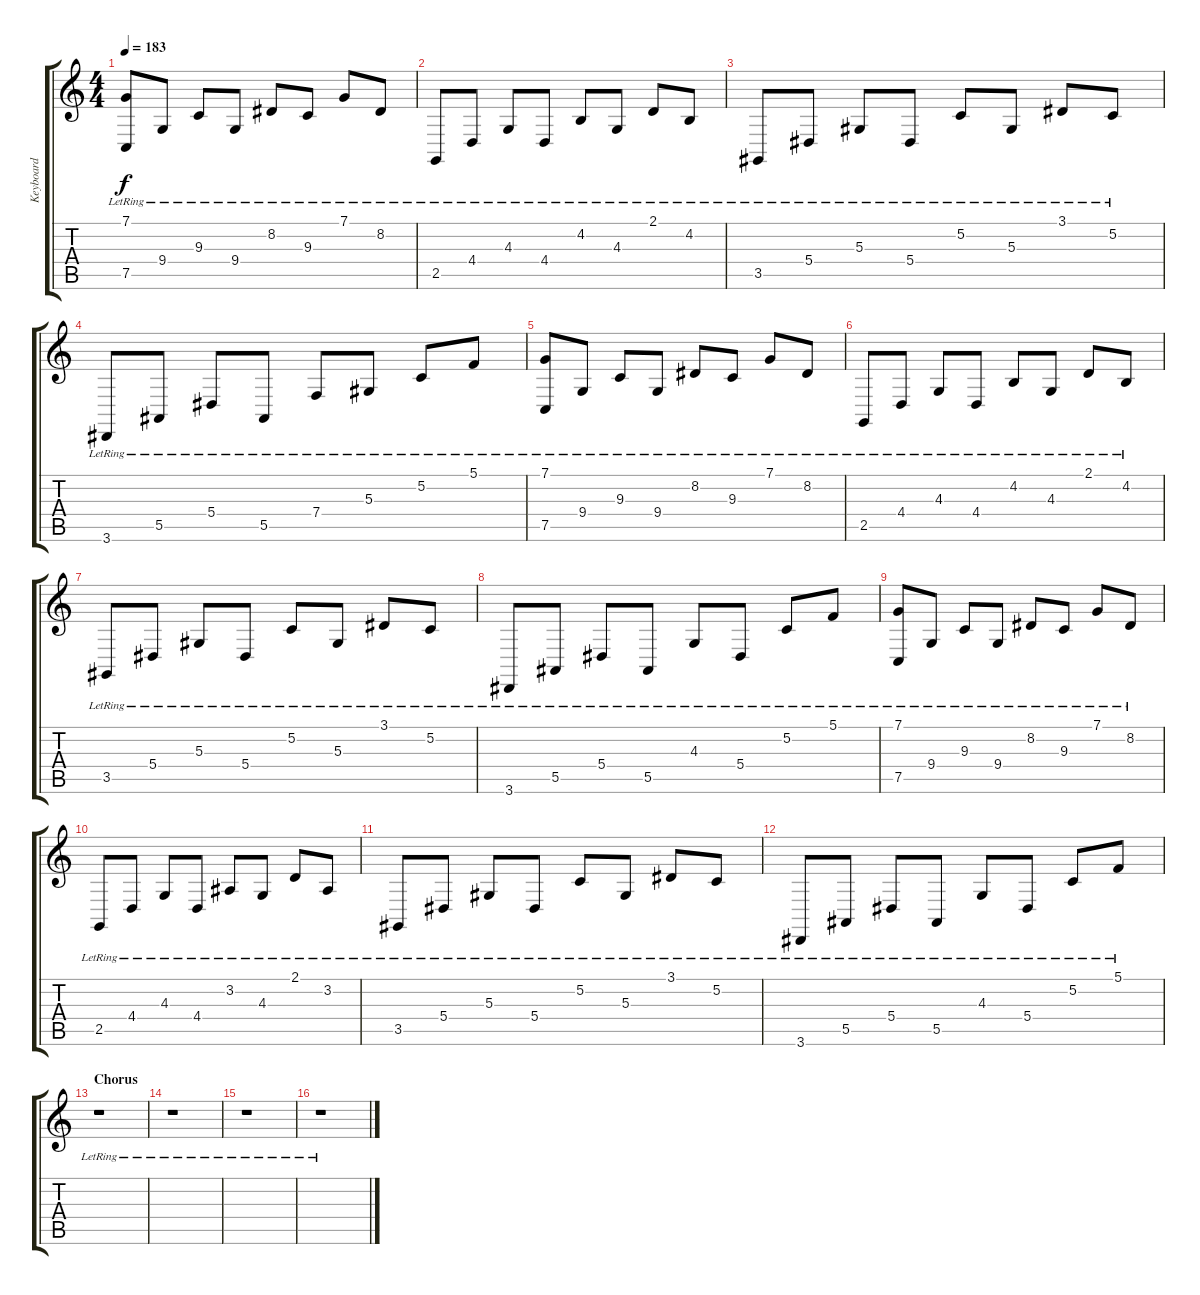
\track ("Keyboard" "Keyboard") {instrument acousticgrandpiano}
\staff {score tabs}
\tuning (C4 G3 Eb3 Bb2 F2 C2) {hide}
\ts (4 4)
\tempo 183
\clef g2
\ks c
(7.1{lr} 7.5{lr}).8{dy f} 9.4{lr}.8 9.3{lr}.8 9.4{lr}.8 8.2{lr}.8 9.3{lr}.8 7.1{lr}.8 8.2{lr}.8 |
2.5{lr}.8 4.4{lr}.8 4.3{lr}.8 4.4{lr}.8 4.2{lr}.8 4.3{lr}.8 2.1{lr}.8 4.2{lr}.8 |
3.5{lr}.8 5.4{lr}.8 5.3{lr}.8 5.4{lr}.8 5.2{lr}.8 5.3{lr}.8 3.1{lr}.8 5.2{lr}.8 |
3.6{lr}.8 5.5{lr}.8 5.4{lr}.8 5.5{lr}.8 7.4{lr}.8 5.3{lr}.8 5.2{lr}.8 5.1{lr}.8 |
(7.1{lr} 7.5{lr}).8 9.4{lr}.8 9.3{lr}.8 9.4{lr}.8 8.2{lr}.8 9.3{lr}.8 7.1{lr}.8 8.2{lr}.8 |
2.5{lr}.8 4.4{lr}.8 4.3{lr}.8 4.4{lr}.8 4.2{lr}.8 4.3{lr}.8 2.1{lr}.8 4.2{lr}.8 |
3.5{lr}.8 5.4{lr}.8 5.3{lr}.8 5.4{lr}.8 5.2{lr}.8 5.3{lr}.8 3.1{lr}.8 5.2{lr}.8 |
3.6{lr}.8 5.5{lr}.8 5.4{lr}.8 5.5{lr}.8 4.3{lr}.8 5.4{lr}.8 5.2{lr}.8 5.1{lr}.8 |
(7.1{lr} 7.5{lr}).8 9.4{lr}.8 9.3{lr}.8 9.4{lr}.8 8.2{lr}.8 9.3{lr}.8 7.1{lr}.8 8.2{lr}.8 |
2.5{lr}.8 4.4{lr}.8 4.3{lr}.8 4.4{lr}.8 3.2{lr}.8 4.3{lr}.8 2.1{lr}.8 3.2{lr}.8 |
3.5{lr}.8 5.4{lr}.8 5.3{lr}.8 5.4{lr}.8 5.2{lr}.8 5.3{lr}.8 3.1{lr}.8 5.2{lr}.8 |
3.6{lr}.8 5.5{lr}.8 5.4{lr}.8 5.5{lr}.8 4.3{lr}.8 5.4{lr}.8 5.2{lr}.8 5.1{lr}.8 |
\section ("" "Chorus")
r.1 |
r.1 |
r.1 |
r.1
